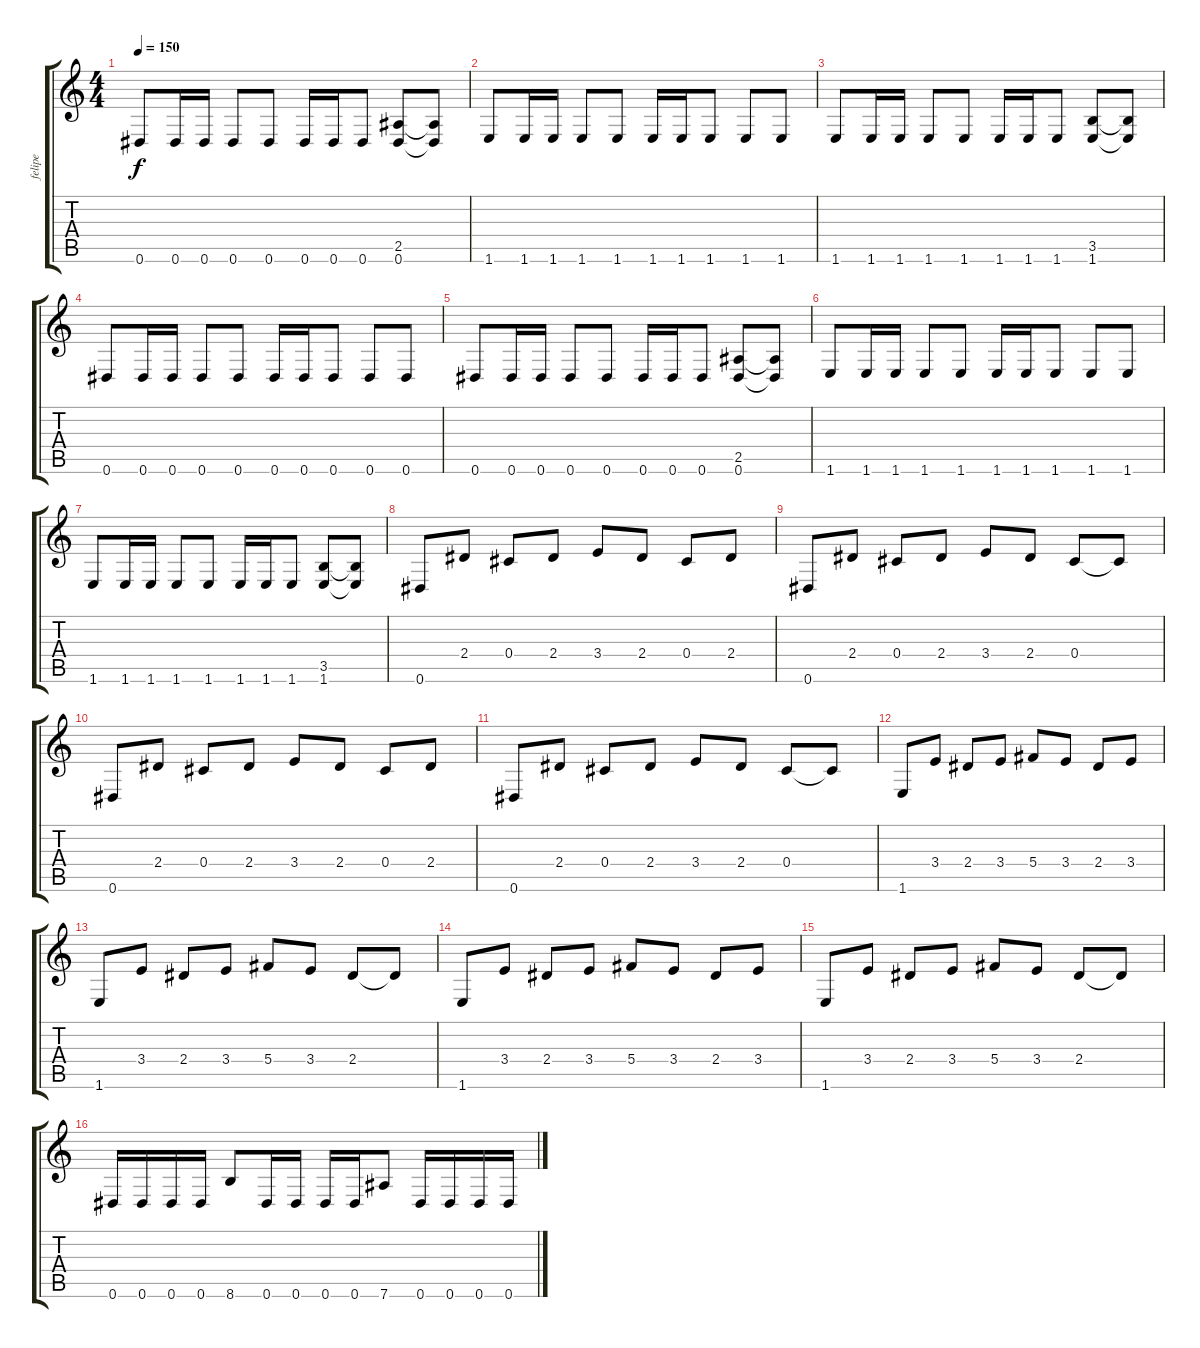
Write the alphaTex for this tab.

\track ("felipe" "felipe") {instrument distortionguitar}
\staff {score tabs}
\tuning (Eb4 Bb3 Gb3 Db3 Ab2 Eb2) {hide}
\ts (4 4)
\tempo 150
\clef g2
\ks c
0.6.8{dy f} 0.6.16 0.6.16 0.6.8 0.6.8 0.6.16 0.6.16 0.6.8 (2.5 0.6).8 (2.5{t} 0.6{t}).8 |
1.6.8 1.6.16 1.6.16 1.6.8 1.6.8 1.6.16 1.6.16 1.6.8 1.6.8 1.6.8 |
1.6.8 1.6.16 1.6.16 1.6.8 1.6.8 1.6.16 1.6.16 1.6.8 (3.5 1.6).8 (3.5{t} 1.6{t}).8 |
0.6.8 0.6.16 0.6.16 0.6.8 0.6.8 0.6.16 0.6.16 0.6.8 0.6.8 0.6.8 |
0.6.8 0.6.16 0.6.16 0.6.8 0.6.8 0.6.16 0.6.16 0.6.8 (2.5 0.6).8 (2.5{t} 0.6{t}).8 |
1.6.8 1.6.16 1.6.16 1.6.8 1.6.8 1.6.16 1.6.16 1.6.8 1.6.8 1.6.8 |
1.6.8 1.6.16 1.6.16 1.6.8 1.6.8 1.6.16 1.6.16 1.6.8 (3.5 1.6).8 (3.5{t} 1.6{t}).8 |
0.6.8 2.4.8 0.4.8 2.4.8 3.4.8 2.4.8 0.4.8 2.4.8 |
0.6.8 2.4.8 0.4.8 2.4.8 3.4.8 2.4.8 0.4.8 0.4{t}.8 |
0.6.8 2.4.8 0.4.8 2.4.8 3.4.8 2.4.8 0.4.8 2.4.8 |
0.6.8 2.4.8 0.4.8 2.4.8 3.4.8 2.4.8 0.4.8 0.4{t}.8 |
1.6.8 3.4.8 2.4.8 3.4.8 5.4.8 3.4.8 2.4.8 3.4.8 |
1.6.8 3.4.8 2.4.8 3.4.8 5.4.8 3.4.8 2.4.8 2.4{t}.8 |
1.6.8 3.4.8 2.4.8 3.4.8 5.4.8 3.4.8 2.4.8 3.4.8 |
1.6.8 3.4.8 2.4.8 3.4.8 5.4.8 3.4.8 2.4.8 2.4{t}.8 |
0.6.16 0.6.16 0.6.16 0.6.16 8.6.8 0.6.16 0.6.16 0.6.16 0.6.16 7.6.8 0.6.16 0.6.16 0.6.16 0.6.16
